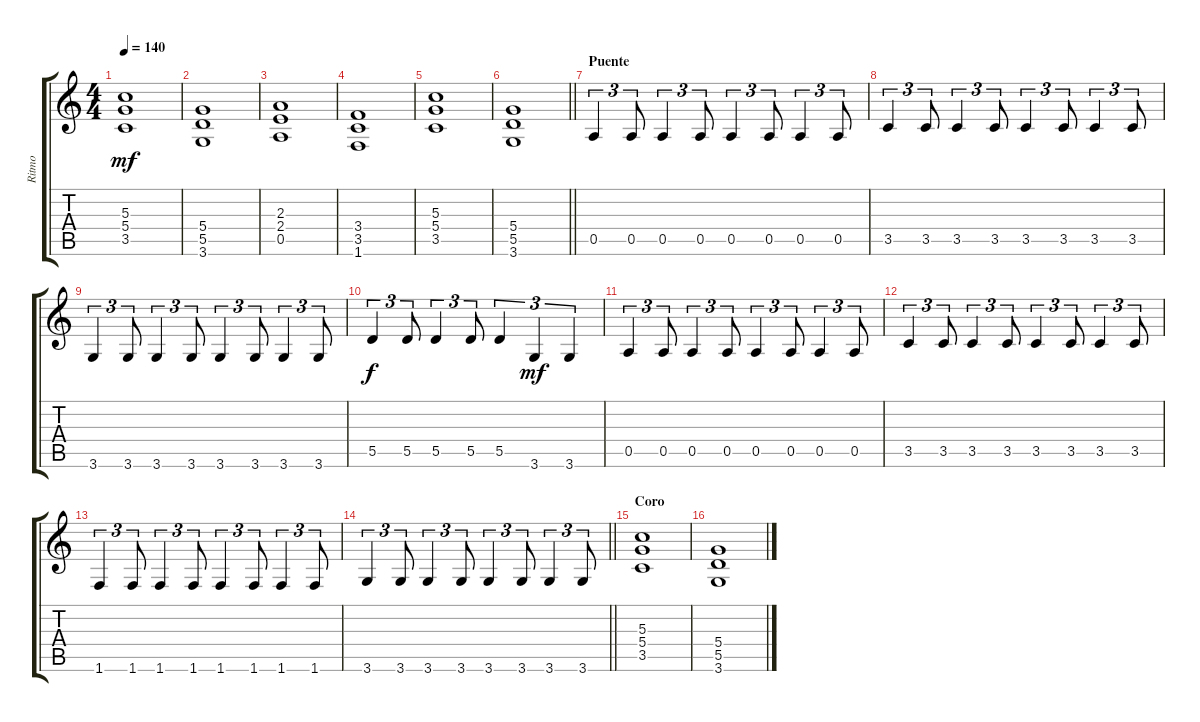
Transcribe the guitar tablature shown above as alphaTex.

\track ("Ritmo" "Ritmo") {instrument distortionguitar}
\staff {score tabs}
\tuning (E4 B3 G3 D3 A2 E2) {hide}
\ts (4 4)
\tempo 140
\clef g2
\ks c
(5.3 5.4 3.5).1{dy mf} |
(5.4 5.5 3.6).1 |
(2.3 2.4 0.5).1 |
(3.4 3.5 1.6).1 |
(5.3 5.4 3.5).1 |
\barLineRight lightlight
(5.4 5.5 3.6).1 |
\section ("" "Puente")
0.5.4{tu (3 2)} 0.5.8{tu (3 2)} 0.5.4{tu (3 2)} 0.5.8{tu (3 2)} 0.5.4{tu (3 2)} 0.5.8{tu (3 2)} 0.5.4{tu (3 2)} 0.5.8{tu (3 2)} |
3.5.4{tu (3 2)} 3.5.8{tu (3 2)} 3.5.4{tu (3 2)} 3.5.8{tu (3 2)} 3.5.4{tu (3 2)} 3.5.8{tu (3 2)} 3.5.4{tu (3 2)} 3.5.8{tu (3 2)} |
3.6.4{tu (3 2)} 3.6.8{tu (3 2)} 3.6.4{tu (3 2)} 3.6.8{tu (3 2)} 3.6.4{tu (3 2)} 3.6.8{tu (3 2)} 3.6.4{tu (3 2)} 3.6.8{tu (3 2)} |
5.5.4{tu (3 2) dy f} 5.5.8{tu (3 2)} 5.5.4{tu (3 2)} 5.5.8{tu (3 2)} 5.5.4{tu (3 2)} 3.6.4{tu (3 2) dy mf} 3.6.4{tu (3 2)} |
0.5.4{tu (3 2)} 0.5.8{tu (3 2)} 0.5.4{tu (3 2)} 0.5.8{tu (3 2)} 0.5.4{tu (3 2)} 0.5.8{tu (3 2)} 0.5.4{tu (3 2)} 0.5.8{tu (3 2)} |
3.5.4{tu (3 2)} 3.5.8{tu (3 2)} 3.5.4{tu (3 2)} 3.5.8{tu (3 2)} 3.5.4{tu (3 2)} 3.5.8{tu (3 2)} 3.5.4{tu (3 2)} 3.5.8{tu (3 2)} |
1.6.4{tu (3 2)} 1.6.8{tu (3 2)} 1.6.4{tu (3 2)} 1.6.8{tu (3 2)} 1.6.4{tu (3 2)} 1.6.8{tu (3 2)} 1.6.4{tu (3 2)} 1.6.8{tu (3 2)} |
\barLineRight lightlight
3.6.4{tu (3 2)} 3.6.8{tu (3 2)} 3.6.4{tu (3 2)} 3.6.8{tu (3 2)} 3.6.4{tu (3 2)} 3.6.8{tu (3 2)} 3.6.4{tu (3 2)} 3.6.8{tu (3 2)} |
\section ("" "Coro")
(5.3 5.4 3.5).1 |
(5.4 5.5 3.6).1
